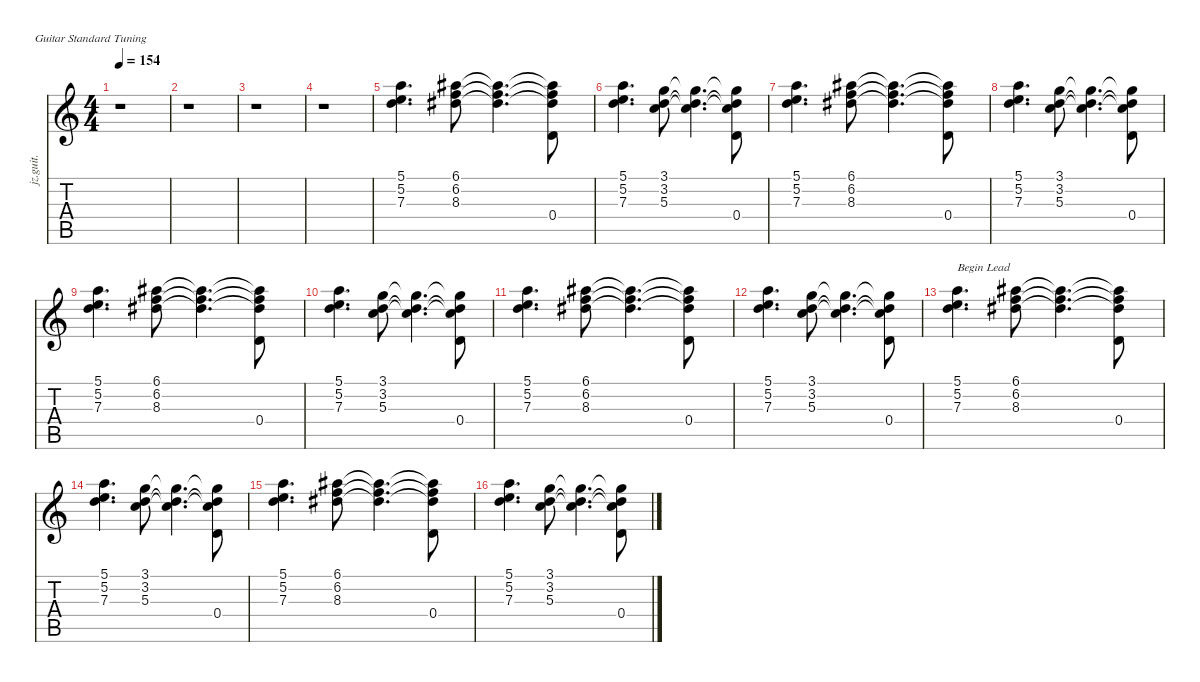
\defaultSystemsLayout 4
\hideDynamics
\bracketExtendMode nobrackets
\otherSystemsTrackNameOrientation horizontal
\track ("Rhythm" "jz.guit.") {instrument electricguitarjazz}
\staff {score tabs}
\tuning (E4 B3 G3 D3 A2 E2)
\ts (4 4)
\beaming (8 2 2 2 2)
\tempo 154
\clef g2
\ks c
r.1{dy f instrument electricguitarjazz beam Down} |
r.1{beam Down} |
r.1{beam Down} |
r.1{beam Down} |
(5.1 5.2 7.3).4{d beam Down} (6.1{acc #} 6.2 8.3{acc #}).8{beam Down} (6.1{t acc #} 6.2{t} 8.3{t acc #}).4{d beam Down} (6.1{t acc #} 6.2{t} 8.3{t acc #} 0.4).8{beam Down} |
(5.1 5.2 7.3).4{d beam Down} (3.1 3.2 5.3).8{beam Down} (3.1{t} 3.2{t} 5.3{t}).4{d beam Down} (3.1{t} 3.2{t} 5.3{t} 0.4).8{beam Down} |
(5.1 5.2 7.3).4{d beam Down} (6.1{acc #} 6.2 8.3{acc #}).8{beam Down} (6.1{t acc #} 6.2{t} 8.3{t acc #}).4{d beam Down} (6.1{t acc #} 6.2{t} 8.3{t acc #} 0.4).8{beam Down} |
(5.1 5.2 7.3).4{d beam Down} (3.1 3.2 5.3).8{beam Down} (3.1{t} 3.2{t} 5.3{t}).4{d beam Down} (3.1{t} 3.2{t} 5.3{t} 0.4).8{beam Down} |
(5.1 5.2 7.3).4{d beam Down} (6.1{acc #} 6.2 8.3{acc #}).8{beam Down} (6.1{t acc #} 6.2{t} 8.3{t acc #}).4{d beam Down} (6.1{t acc #} 6.2{t} 8.3{t acc #} 0.4).8{beam Down} |
(5.1 5.2 7.3).4{d beam Down} (3.1 3.2 5.3).8{beam Down} (3.1{t} 3.2{t} 5.3{t}).4{d beam Down} (3.1{t} 3.2{t} 5.3{t} 0.4).8{beam Down} |
(5.1 5.2 7.3).4{d beam Down} (6.1{acc #} 6.2 8.3{acc #}).8{beam Down} (6.1{t acc #} 6.2{t} 8.3{t acc #}).4{d beam Down} (6.1{t acc #} 6.2{t} 8.3{t acc #} 0.4).8{beam Down} |
(5.1 5.2 7.3).4{d beam Down} (3.1 3.2 5.3).8{beam Down} (3.1{t} 3.2{t} 5.3{t}).4{d beam Down} (3.1{t} 3.2{t} 5.3{t} 0.4).8{beam Down} |
(5.1 5.2 7.3).4{d txt "Begin Lead" beam Down} (6.1{acc #} 6.2 8.3{acc #}).8{beam Down} (6.1{t acc #} 6.2{t} 8.3{t acc #}).4{d beam Down} (6.1{t acc #} 6.2{t} 8.3{t acc #} 0.4).8{beam Down} |
(5.1 5.2 7.3).4{d beam Down} (3.1 3.2 5.3).8{beam Down} (3.1{t} 3.2{t} 5.3{t}).4{d beam Down} (3.1{t} 3.2{t} 5.3{t} 0.4).8{beam Down} |
(5.1 5.2 7.3).4{d beam Down} (6.1{acc #} 6.2 8.3{acc #}).8{beam Down} (6.1{t acc #} 6.2{t} 8.3{t acc #}).4{d beam Down} (6.1{t acc #} 6.2{t} 8.3{t acc #} 0.4).8{beam Down} |
(5.1 5.2 7.3).4{d beam Down} (3.1 3.2 5.3).8{beam Down} (3.1{t} 3.2{t} 5.3{t}).4{d beam Down} (3.1{t} 3.2{t} 5.3{t} 0.4).8{beam Down}
